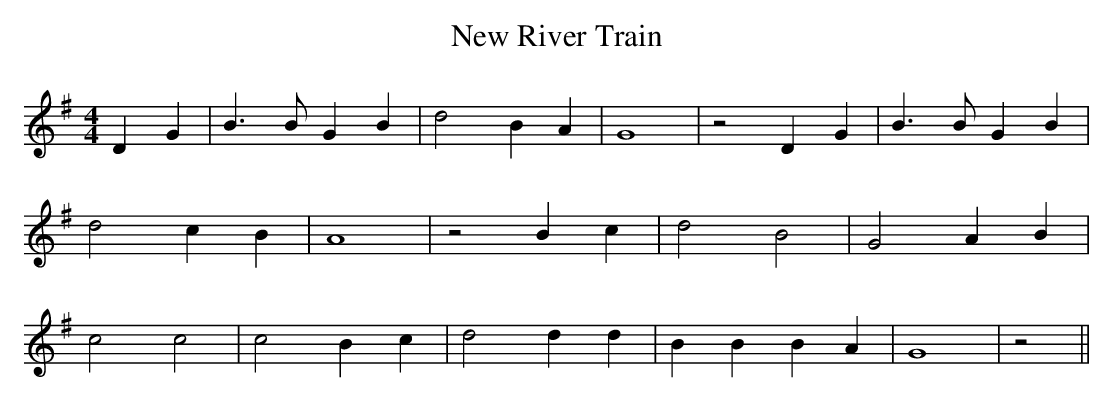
X:1
T:New River Train
M:4/4
L:1/4
K:G
 D G| B3/2 B/2 G B| d2 B A| G4| z2 D G| B3/2 B/2 G B| d2 c B| A4| z2 B c|\
 d2 B2| G2 A B| c2 c2| c2 B c| d2 d d| B B B A| G4| z2||
